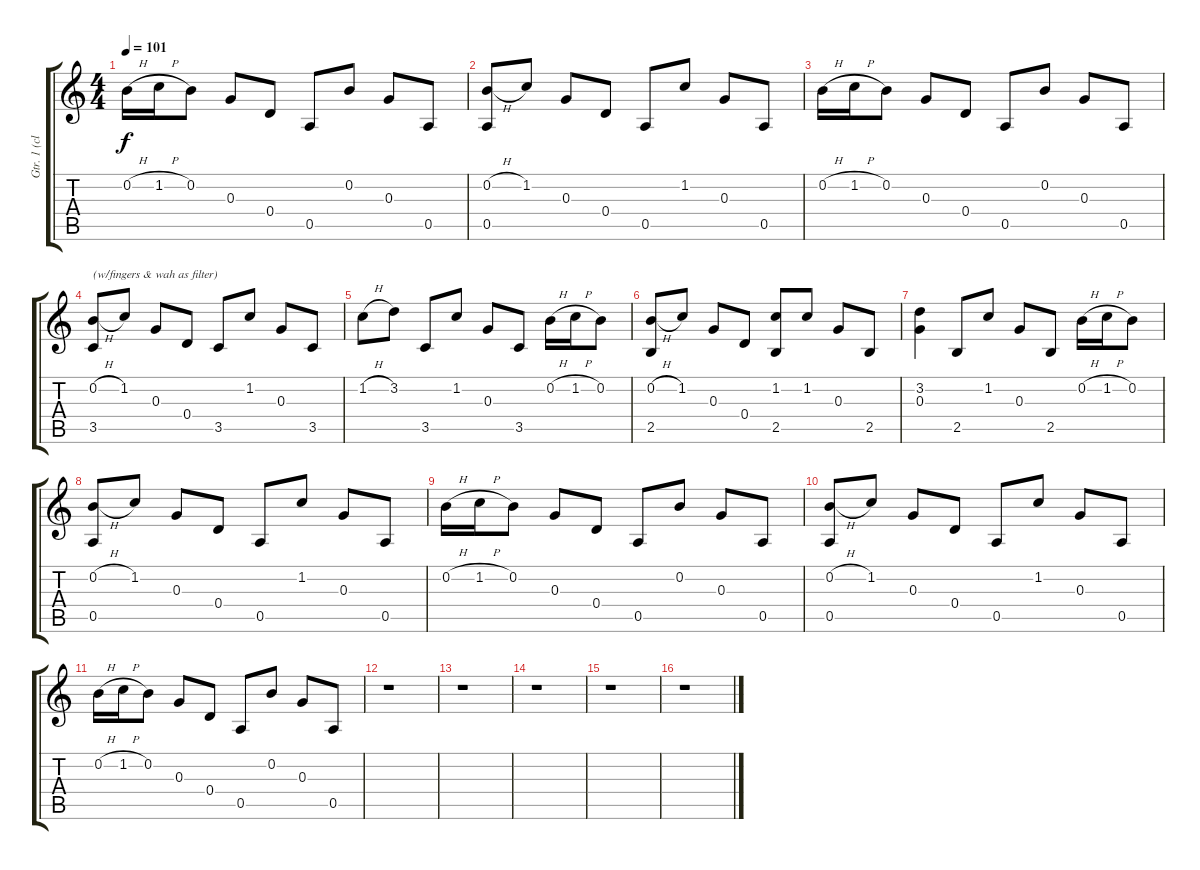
\track ("Gtr. 1 (clean)" "Gtr. 1 (cl") {instrument acousticguitarsteel}
\staff {score tabs}
\tuning (E4 B3 G3 D3 A2 D2) {hide}
\ts (4 4)
\tempo 101
\clef g2
\ks c
0.2{h}.16{dy f} 1.2{h}.16 0.2.8 0.3.8 0.4.8 0.5.8 0.2.8 0.3.8 0.5.8 |
(0.2{h} 0.5).8 1.2.8 0.3.8 0.4.8 0.5.8 1.2.8 0.3.8 0.5.8 |
0.2{h}.16 1.2{h}.16 0.2.8 0.3.8 0.4.8 0.5.8 0.2.8 0.3.8 0.5.8 |
(0.2{h} 3.5).8{txt "(w/fingers & wah as filter)"} 1.2.8 0.3.8 0.4.8 3.5.8 1.2.8 0.3.8 3.5.8 |
1.2{h}.8 3.2.8 3.5.8 1.2.8 0.3.8 3.5.8 0.2{h}.16 1.2{h}.16 0.2.8 |
(0.2{h} 2.5).8 1.2.8 0.3.8 0.4.8 (1.2 2.5).8 1.2.8 0.3.8 2.5.8 |
(3.2 0.3).4 2.5.8 1.2.8 0.3.8 2.5.8 0.2{h}.16 1.2{h}.16 0.2.8 |
(0.2{h} 0.5).8 1.2.8 0.3.8 0.4.8 0.5.8 1.2.8 0.3.8 0.5.8 |
0.2{h}.16 1.2{h}.16 0.2.8 0.3.8 0.4.8 0.5.8 0.2.8 0.3.8 0.5.8 |
(0.2{h} 0.5).8 1.2.8 0.3.8 0.4.8 0.5.8 1.2.8 0.3.8 0.5.8 |
0.2{h}.16 1.2{h}.16 0.2.8 0.3.8 0.4.8 0.5.8 0.2.8 0.3.8 0.5.8 |
r.1 |
r.1 |
r.1 |
r.1 |
r.1
